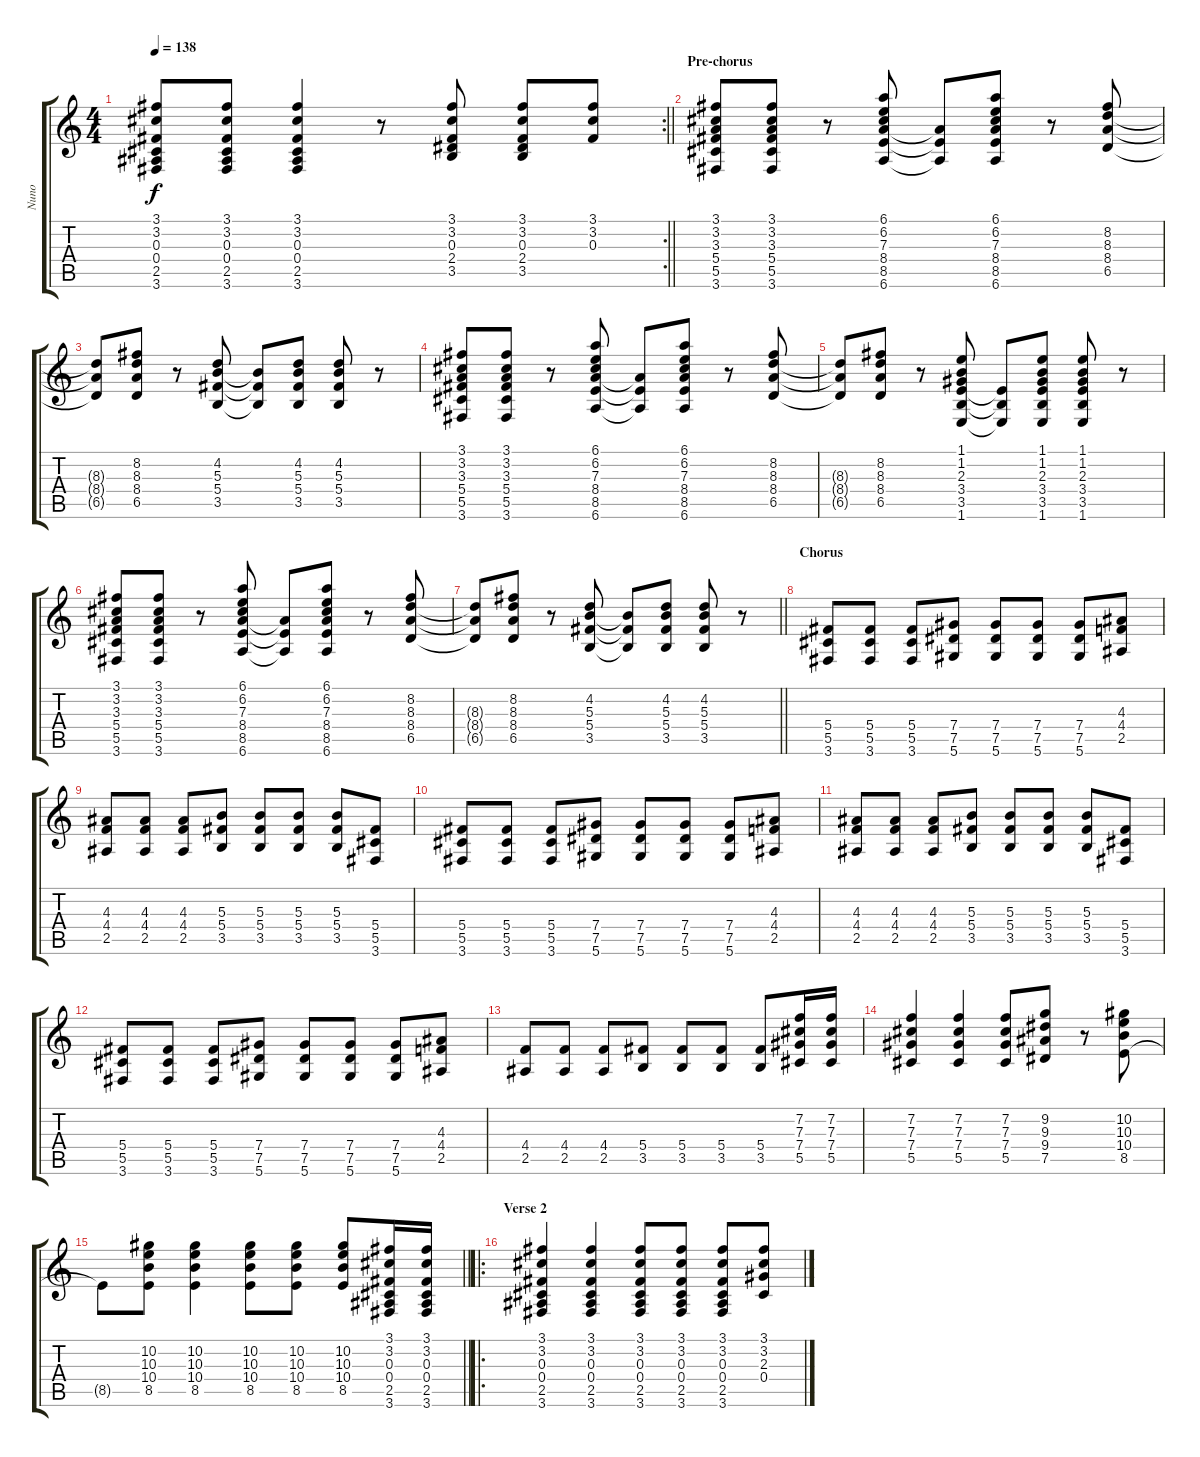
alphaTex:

\track ("Nuno" "Nuno") {instrument distortionguitar}
\staff {score tabs}
\tuning (Eb4 Bb3 Gb3 Db3 Ab2 Eb2) {hide}
\rc 2
\ts (4 4)
\tempo 138
\clef g2
\barLineRight lightlight
\ks c
(3.1{t} 3.2{t} 0.3{t} 0.4{t} 2.5{t} 3.6{t}).8{dy f} (3.1 3.2 0.3 0.4 2.5 3.6).8 (3.1 3.2 0.3 0.4 2.5 3.6).4 r.8 (3.1 3.2 0.3 2.4 3.5).8 (3.1 3.2 0.3 2.4 3.5).8 (3.1 3.2 0.3).8 |
\section ("" "Pre-chorus")
(3.1 3.2 3.3 5.4 5.5 3.6).8 (3.1 3.2 3.3 5.4 5.5 3.6).8 r.8 (6.1 6.2 7.3 8.4 8.5 6.6).8 (8.4{t} 8.5{t} 6.6{t}).8 (6.1 6.2 7.3 8.4 8.5 6.6).8 r.8 (8.2 8.3 8.4 6.5).8 |
(8.3{t} 8.4{t} 6.5{t}).8 (8.2 8.3 8.4 6.5).8 r.8 (4.2 5.3 5.4 3.5).8 (5.3{t} 5.4{t} 3.5{t}).8 (4.2 5.3 5.4 3.5).8 (4.2 5.3 5.4 3.5).8 r.8 |
(3.1 3.2 3.3 5.4 5.5 3.6).8 (3.1 3.2 3.3 5.4 5.5 3.6).8 r.8 (6.1 6.2 7.3 8.4 8.5 6.6).8 (8.4{t} 8.5{t} 6.6{t}).8 (6.1 6.2 7.3 8.4 8.5 6.6).8 r.8 (8.2 8.3 8.4 6.5).8 |
(8.3{t} 8.4{t} 6.5{t}).8 (8.2 8.3 8.4 6.5).8 r.8 (1.1 1.2 2.3 3.4 3.5 1.6).8 (3.4{t} 3.5{t} 1.6{t}).8 (1.1 1.2 2.3 3.4 3.5 1.6).8 (1.1 1.2 2.3 3.4 3.5 1.6).8 r.8 |
(3.1 3.2 3.3 5.4 5.5 3.6).8 (3.1 3.2 3.3 5.4 5.5 3.6).8 r.8 (6.1 6.2 7.3 8.4 8.5 6.6).8 (8.4{t} 8.5{t} 6.6{t}).8 (6.1 6.2 7.3 8.4 8.5 6.6).8 r.8 (8.2 8.3 8.4 6.5).8 |
\barLineRight lightlight
(8.3{t} 8.4{t} 6.5{t}).8 (8.2 8.3 8.4 6.5).8 r.8 (4.2 5.3 5.4 3.5).8 (5.3{t} 5.4{t} 3.5{t}).8 (4.2 5.3 5.4 3.5).8 (4.2 5.3 5.4 3.5).8 r.8 |
\section ("" "Chorus")
(5.4 5.5 3.6).8 (5.4 5.5 3.6).8 (5.4 5.5 3.6).8 (7.4 7.5 5.6).8 (7.4 7.5 5.6).8 (7.4 7.5 5.6).8 (7.4 7.5 5.6).8 (4.3 4.4 2.5).8 |
(4.3 4.4 2.5).8 (4.3 4.4 2.5).8 (4.3 4.4 2.5).8 (5.3 5.4 3.5).8 (5.3 5.4 3.5).8 (5.3 5.4 3.5).8 (5.3 5.4 3.5).8 (5.4 5.5 3.6).8 |
(5.4 5.5 3.6).8 (5.4 5.5 3.6).8 (5.4 5.5 3.6).8 (7.4 7.5 5.6).8 (7.4 7.5 5.6).8 (7.4 7.5 5.6).8 (7.4 7.5 5.6).8 (4.3 4.4 2.5).8 |
(4.3 4.4 2.5).8 (4.3 4.4 2.5).8 (4.3 4.4 2.5).8 (5.3 5.4 3.5).8 (5.3 5.4 3.5).8 (5.3 5.4 3.5).8 (5.3 5.4 3.5).8 (5.4 5.5 3.6).8 |
(5.4 5.5 3.6).8 (5.4 5.5 3.6).8 (5.4 5.5 3.6).8 (7.4 7.5 5.6).8 (7.4 7.5 5.6).8 (7.4 7.5 5.6).8 (7.4 7.5 5.6).8 (4.3 4.4 2.5).8 |
(4.4 2.5).8 (4.4 2.5).8 (4.4 2.5).8 (5.4 3.5).8 (5.4 3.5).8 (5.4 3.5).8 (5.4 3.5).8 (7.2 7.3 7.4 5.5).16 (7.2 7.3 7.4 5.5).16 |
(7.2 7.3 7.4 5.5).4 (7.2 7.3 7.4 5.5).4 (7.2 7.3 7.4 5.5).8 (9.2 9.3 9.4 7.5).8 r.8 (10.2 10.3 10.4 8.5).8 |
\barLineRight lightlight
8.5{t}.8 (10.2 10.3 10.4 8.5).8 (10.2 10.3 10.4 8.5).4 (10.2 10.3 10.4 8.5).8 (10.2 10.3 10.4 8.5).8 (10.2 10.3 10.4 8.5).8 (3.1 3.2 0.3 0.4 2.5 3.6).16 (3.1 3.2 0.3 0.4 2.5 3.6).16 |
\ro
\section ("" "Verse 2")
(3.1 3.2 0.3 0.4 2.5 3.6).4 (3.1 3.2 0.3 0.4 2.5 3.6).4 (3.1 3.2 0.3 0.4 2.5 3.6).8 (3.1 3.2 0.3 0.4 2.5 3.6).8 (3.1 3.2 0.3 0.4 2.5 3.6).8 (3.1 3.2 2.3 0.4).8
